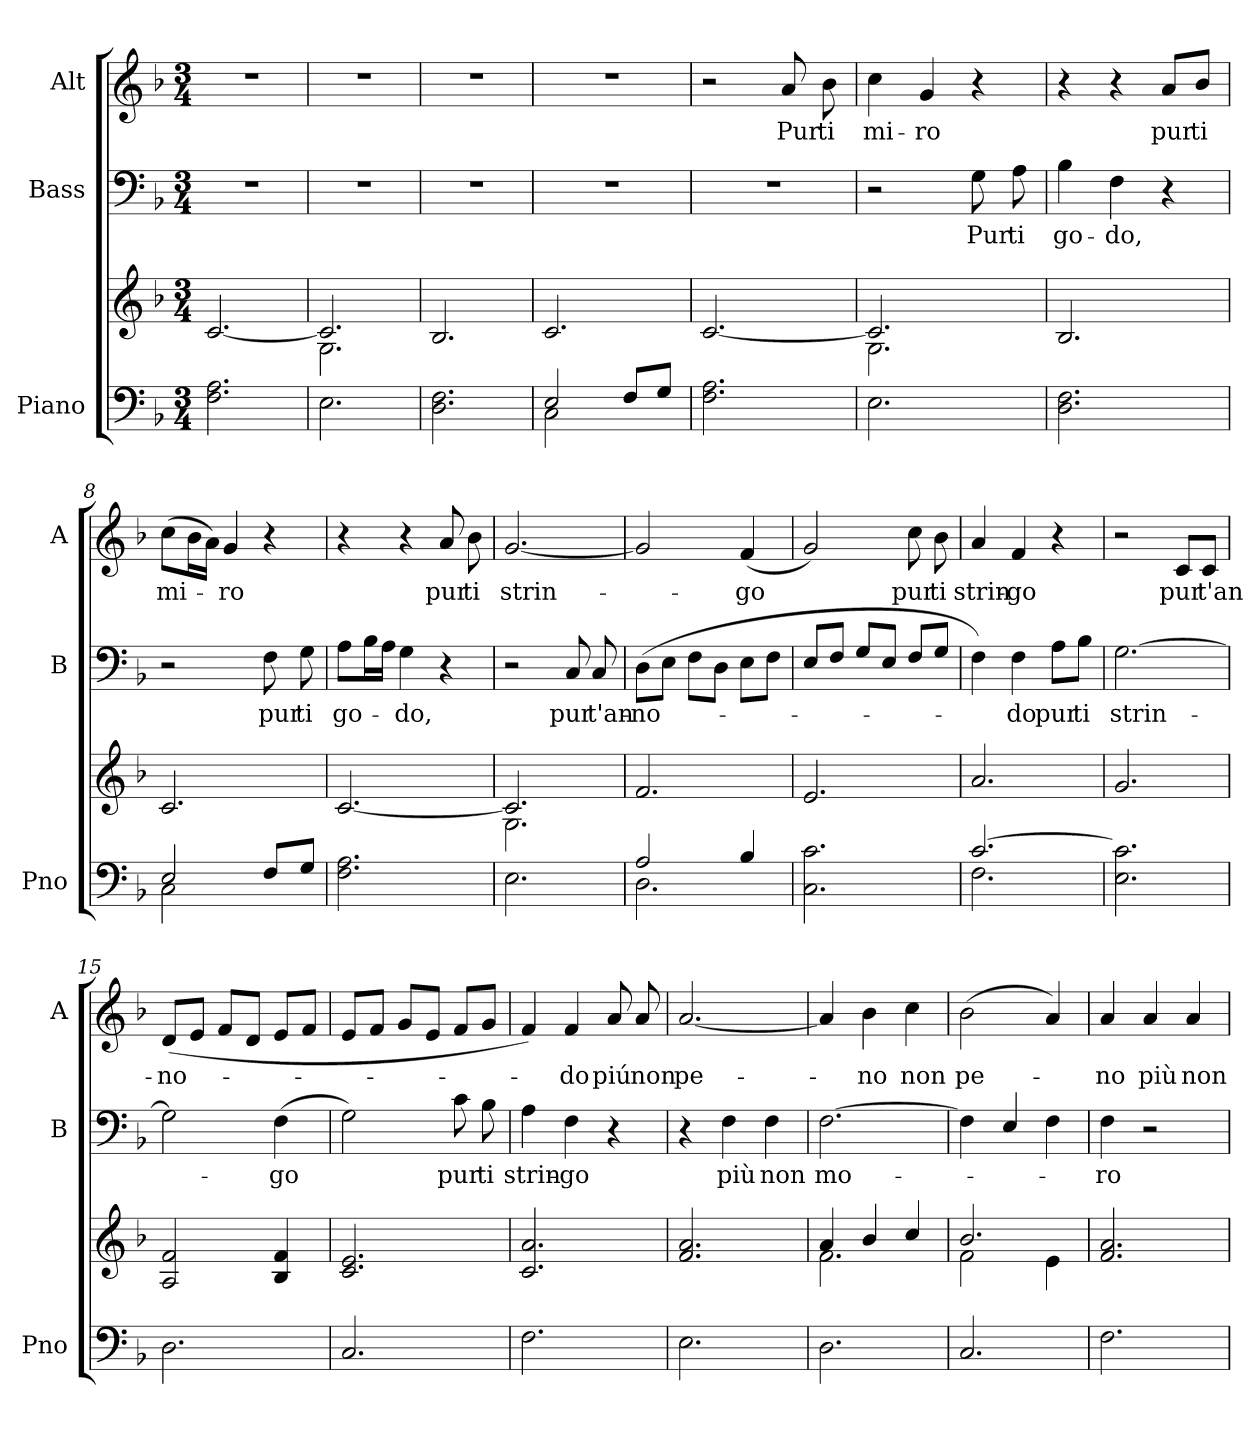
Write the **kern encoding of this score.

**kern	**kern	**kern	**text	**kern	**text
*part3	*part3	*part2	*part2	*part1	*part1
*staff4	*staff3	*staff2	*staff2	*staff1	*staff1
*I"Piano	*	*I"Bass	*	*I"Alt	*
*I'Pno	*	*I'B	*	*I'A	*
*clefF4	*clefG2	*clefF4	*	*clefG2	*
*k[b-]	*k[b-]	*k[b-]	*	*k[b-]	*
*M3/4	*M3/4	*M3/4	*	*M3/4	*
*MM80	*MM80	*MM80	*	*MM80	*
=1	=1	=1	=1	=1	=1
2.F\ 2.A\	[2.c/	2.r	.	2.r	.
=2	=2	=2	=2	=2	=2
*	*^	*	*	*	*
2.E\	2.c/]	2.G\	2.r	.	2.r	.
*	*v	*v	*	*	*	*
=3	=3	=3	=3	=3	=3
2.D\ 2.F\	2.B-/	2.r	.	2.r	.
=4	=4	=4	=4	=4	=4
*^	*	*	*	*	*
2E/	2C\	2.c/	2.r	.	2.r	.
8F/L	4ryy	.	.	.	.	.
8G/J	.	.	.	.	.	.
*v	*v	*	*	*	*	*
=5	=5	=5	=5	=5	=5
2.F\ 2.A\	[2.c/	2.r	.	2r	.
!	!	!	!	!	!LO:LY:b
.	.	.	.	8a/	Pur
!	!	!	!	!	!LO:LY:b
.	.	.	.	8b-\	ti
=6	=6	=6	=6	=6	=6
*	*^	*	*	*	*
!	!	!	!	!	!	!LO:LY:b
2.E\	2.c/]	2.G\	2r	.	4cc\	mi-
!	!	!	!	!	!	!LO:LY:b
.	.	.	.	.	4g/	-ro
!	!	!	!	!LO:LY:b	!	!
.	.	.	8G\	Pur	4r	.
!	!	!	!	!LO:LY:b	!	!
.	.	.	8A\	ti	.	.
*	*v	*v	*	*	*	*
=7	=7	=7	=7	=7	=7
!	!	!	!LO:LY:b	!	!
2.D\ 2.F\	2.B-/	4B-\	go-	4r	.
!	!	!	!LO:LY:b	!	!
.	.	4F\	-do,	4r	.
!	!	!	!	!	!LO:LY:b
.	.	4r	.	8a/L	pur
!	!	!	!	!	!LO:LY:b
.	.	.	.	8b-/J	ti
=8	=8	=8	=8	=8	=8
*^	*	*	*	*	*
!	!	!	!	!	!	!LO:LY:b
2E/	2C\	2.c/	2r	.	(>8cc\L	mi-
.	.	.	.	.	16b-\L	.
.	.	.	.	.	16a\JJ)	.
!	!	!	!	!	!	!LO:LY:b
.	.	.	.	.	4g/	ro
!	!	!	!	!LO:LY:b	!	!
8F/L	4ryy	.	8F\	pur	4r	.
!	!	!	!	!LO:LY:b	!	!
8G/J	.	.	8G\	ti	.	.
*v	*v	*	*	*	*	*
=9	=9	=9	=9	=9	=9
!	!	!	!LO:LY:b	!	!
2.F\ 2.A\	[2.c/	8A\L	go-	4r	.
.	.	16B-\L	.	.	.
.	.	16A\JJ	.	.	.
!	!	!	!LO:LY:b	!	!
.	.	4G\	do,	4r	.
!	!	!	!	!	!LO:LY:b
.	.	4r	.	8a/	pur
!	!	!	!	!	!LO:LY:b
.	.	.	.	8b-\	ti
=10	=10	=10	=10	=10	=10
*	*^	*	*	*	*
!	!	!	!	!	!	!LO:LY:b
2.E\	2.c/]	2.G\	2r	.	[2.g/	strin-
!	!	!	!	!LO:LY:b	!	!
.	.	.	8C/	pur	.	.
!	!	!	!	!LO:LY:b	!	!
.	.	.	8C/	t'an-	.	.
*	*v	*v	*	*	*	*
!!LO:LB:g=z
=11	=11	=11	=11	=11	=11
*^	*	*	*	*	*
!	!	!	!	!LO:LY:b	!	!
2A/	2.D\	2.f/	(>8D\L	-no-	2g/]	.
.	.	.	8E\J	.	.	.
.	.	.	8F\L	.	.	.
.	.	.	8D\J	.	.	.
!	!	!	!	!	!	!LO:LY:b
4B-/	.	.	8E\L	.	(<4f/	go
.	.	.	8F\J	.	.	.
*v	*v	*	*	*	*	*
=12	=12	=12	=12	=12	=12
2.C\ 2.c\	2.e/	8E/L	.	2g/)	.
.	.	8F/J	.	.	.
.	.	8G/L	.	.	.
.	.	8E/J	.	.	.
!	!	!	!	!	!LO:LY:b
.	.	8F/L	.	8cc\	pur
!	!	!	!	!	!LO:LY:b
.	.	8G/J	.	8b-\	ti
=13	=13	=13	=13	=13	=13
*^	*	*	*	*	*
!	!	!	!	!	!	!LO:LY:b
[2.c/	2.F\	2.a/	4F\)	.	4a/	strin-
!	!	!	!	!LO:LY:b	!	!LO:LY:b
.	.	.	4F\	do	4f/	-go
!	!	!	!	!LO:LY:b	!	!
.	.	.	8A\L	pur	4r	.
!	!	!	!	!LO:LY:b	!	!
.	.	.	8B-\J	ti	.	.
*v	*v	*	*	*	*	*
=14	=14	=14	=14	=14	=14
!	!	!	!LO:LY:b	!	!
2.E\ 2.c\]	2.g/	[2.G\	strin-	2r	.
!	!	!	!	!	!LO:LY:b
.	.	.	.	8c/L	pur
!	!	!	!	!	!LO:LY:b
.	.	.	.	8c/J	t'an-
=15	=15	=15	=15	=15	=15
!	!	!	!	!	!LO:LY:b
2.D\	2A/ 2f/	2G\]	.	(>8d/L	-no-
.	.	.	.	8e/J	.
.	.	.	.	8f/L	.
.	.	.	.	8d/J	.
!	!	!	!LO:LY:b	!	!
.	4B-/ 4f/	(>4F\	go	8e/L	.
.	.	.	.	8f/J	.
=16	=16	=16	=16	=16	=16
2.C/	2.c/ 2.e/	2G\)	.	8e/L	.
.	.	.	.	8f/J	.
.	.	.	.	8g/L	.
.	.	.	.	8e/J	.
!	!	!	!LO:LY:b	!	!
.	.	8c\	pur	8f/L	.
!	!	!	!LO:LY:b	!	!
.	.	8B-\	ti	8g/J	.
=17	=17	=17	=17	=17	=17
!	!	!	!LO:LY:b	!	!
2.F\	2.c/ 2.a/	4A\	strin-	4f/)	.
!	!	!	!LO:LY:b	!	!LO:LY:b
.	.	4F\	-go	4f/	do
!	!	!	!	!	!LO:LY:b
.	.	4r	.	8a/	piú
!	!	!	!	!	!LO:LY:b
.	.	.	.	8a/	non
!!LO:LB:g=z
=18	=18	=18	=18	=18	=18
!	!	!	!	!	!LO:LY:b
2.E\	2.f/ 2.a/	4r	.	[2.a/	pe-
!	!	!	!LO:LY:b	!	!
.	.	4F\	più	.	.
!	!	!	!LO:LY:b	!	!
.	.	4F\	non	.	.
=19	=19	=19	=19	=19	=19
*	*^	*	*	*	*
!	!	!	!	!LO:LY:b	!	!
2.D\	4a/	2.f\	[2.F\	mo-	4a/]	.
!	!	!	!	!	!	!LO:LY:b
.	4b-/	.	.	.	4b-\	no
!	!	!	!	!	!	!LO:LY:b
.	4cc/	.	.	.	4cc\	non
=20	=20	=20	=20	=20	=20	=20
!	!	!	!	!	!	!LO:LY:b
2.C/	2.b-/	2f\	4F\]	.	(>2b-\	pe-
.	.	.	4E/	.	.	.
.	.	4e\	4F\	.	4a/)	.
=21	=21	=21	=21	=21	=21	=21
!	!	!	!	!LO:LY:b	!	!LO:LY:b
*	*v	*v	*	*	*	*
2.F\	2.f/ 2.a/	4F\	-ro	4a/	no
!	!	!	!	!	!LO:LY:b
.	.	2r	.	4a/	più
!	!	!	!	!	!LO:LY:b
.	.	.	.	4a/	non
=	=	=	=	=	=
*-	*-	*-	*-	*-	*-
